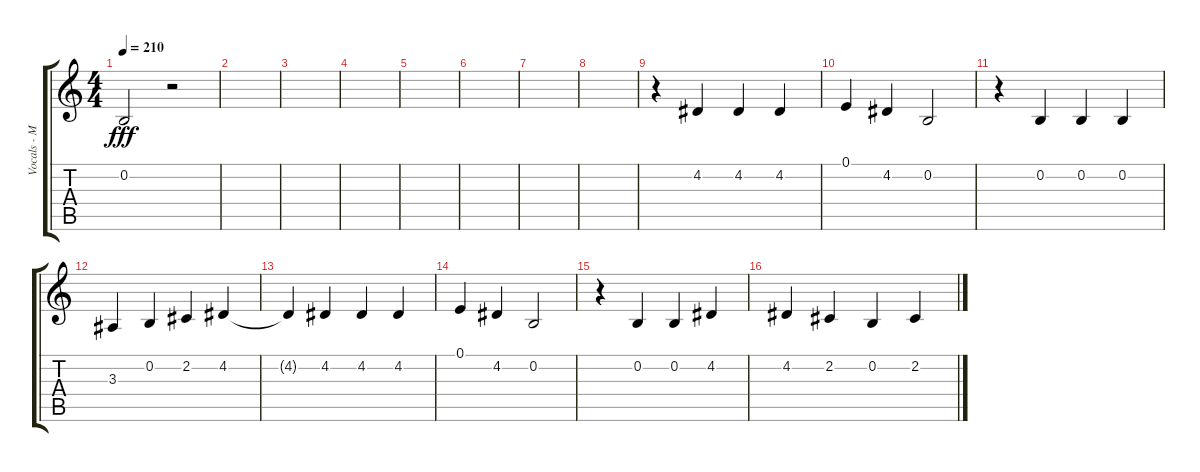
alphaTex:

\track ("Vocals - Mark Hoppus" "Vocals - M") {instrument tenorsax}
\staff {score tabs}
\tuning (E4 B3 G3 D3 A2 E2) {hide}
\ts (4 4)
\tempo 210
\clef g2
\ks c
0.2.2{dy fff} r.2 |
|
|
|
|
|
|
|
r.4 4.2.4 4.2.4 4.2.4 |
0.1.4 4.2.4 0.2.2 |
r.4 0.2.4 0.2.4 0.2.4 |
3.3.4 0.2.4 2.2.4 4.2.4 |
4.2{t}.4 4.2.4 4.2.4 4.2.4 |
0.1.4 4.2.4 0.2.2 |
r.4 0.2.4 0.2.4 4.2.4 |
4.2.4 2.2.4 0.2.4 2.2.4
